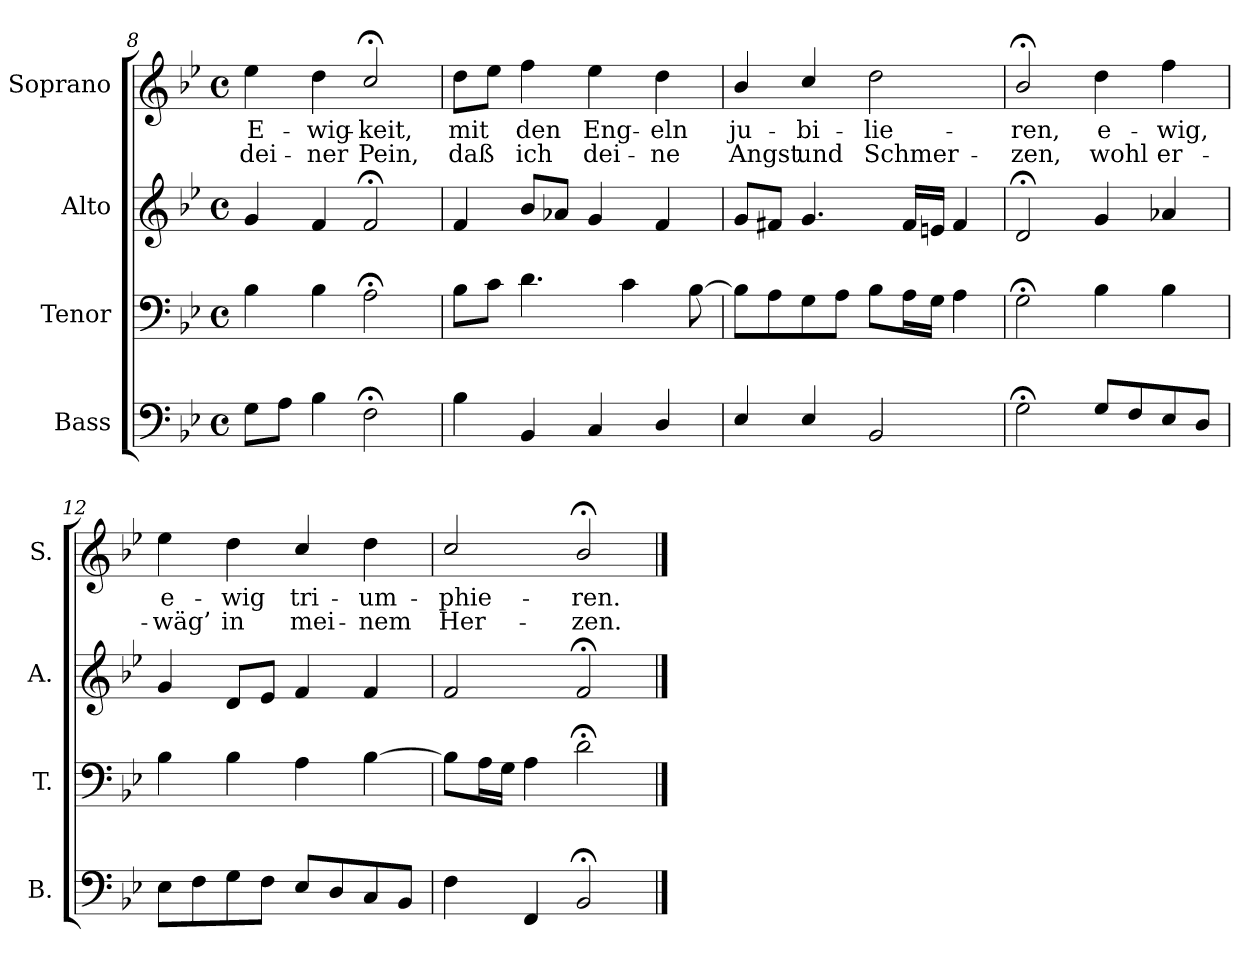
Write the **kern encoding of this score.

**kern	**kern	**kern	**kern	**text	**text
*part4	*part3	*part2	*part1	*part1	*part1
*staff4	*staff3	*staff2	*staff1	*staff1	*staff1
*I"Bass	*I"Tenor	*I"Alto	*I"Soprano	*	*
*I'B.	*I'T.	*I'A.	*I'S.	*	*
*clefF4	*clefF4	*clefG2	*clefG2	*	*
*k[b-e-]	*k[b-e-]	*k[b-e-]	*k[b-e-]	*	*
*B-:	*B-:	*B-:	*B-:	*	*
*M4/4	*M4/4	*M4/4	*M4/4	*	*
*met(c)	*met(c)	*met(c)	*met(c)	*	*
=8	=8	=8	=8	=8	=8
8G\L	4B-\	4g/	4ee-\	E-	dei-
8A\J	.	.	.	.	.
4B-\	4B-\	4f/	4dd\	-wig-	-ner
2F;<\	2A;<\	2f;</	2cc;</	-keit,	Pein,
!!LO:PB:g=z
=9	=9	=9	=9	=9	=9
4B-\	8B-\L	4f/	8dd\L	mit	daß
.	8c\J	.	8ee-\J	.	.
4BB-/	4.d\	8b-/L	4ff\	den	ich
.	.	8a-X/J	.	.	.
4C/	.	4g/	4ee-\	Eng-	dei-
.	4c\	.	.	.	.
4D/	.	4f/	4dd\	-eln	-ne
.	[8B-\	.	.	.	.
=10	=10	=10	=10	=10	=10
4E-/	8B-\L]	8g/L	4b-/	ju-	Angst
.	8A\	8f#X/J	.	.	.
4E-/	8G\	4.g/	4cc/	-bi-	und
.	8A\J	.	.	.	.
2BB-/	8B-\L	.	2dd\	-lie-	Schmer-
.	16A\L	16f#/LL	.	.	.
.	16G\JJ	16en/JJ	.	.	.
.	4A\	4f#/	.	.	.
=11	=11	=11	=11	=11	=11
2G;<\	2G;<\	2d;</	2b-;</	-ren,	-zen,
8G/L	4B-\	4g/	4dd\	e-	wohl
8F/	.	.	.	.	.
8E-/	4B-\	4a-X/	4ff\	-wig,	er-
8D/J	.	.	.	.	.
=12	=12	=12	=12	=12	=12
8E-\L	4B-\	4g/	4ee-\	e-	-wäg’
8F\	.	.	.	.	.
8G\	4B-\	8d/L	4dd\	-wig	in
8F\J	.	8e-/J	.	.	.
8E-/L	4A\	4f/	4cc/	tri-	mei-
8D/	.	.	.	.	.
8C/	[4B-\	4f/	4dd\	-um-	-nem
8BB-/J	.	.	.	.	.
=13	=13	=13	=13	=13	=13
4F\	8B-\L]	2f/	2cc/	-phie-	Her-
.	16A\L	.	.	.	.
.	16G\JJ	.	.	.	.
4FF/	4A\	.	.	.	.
2BB-;</	2d;<\	2f;</	2b-;</	-ren.	-zen.
==	==	==	==	==	==
*-	*-	*-	*-	*-	*-
